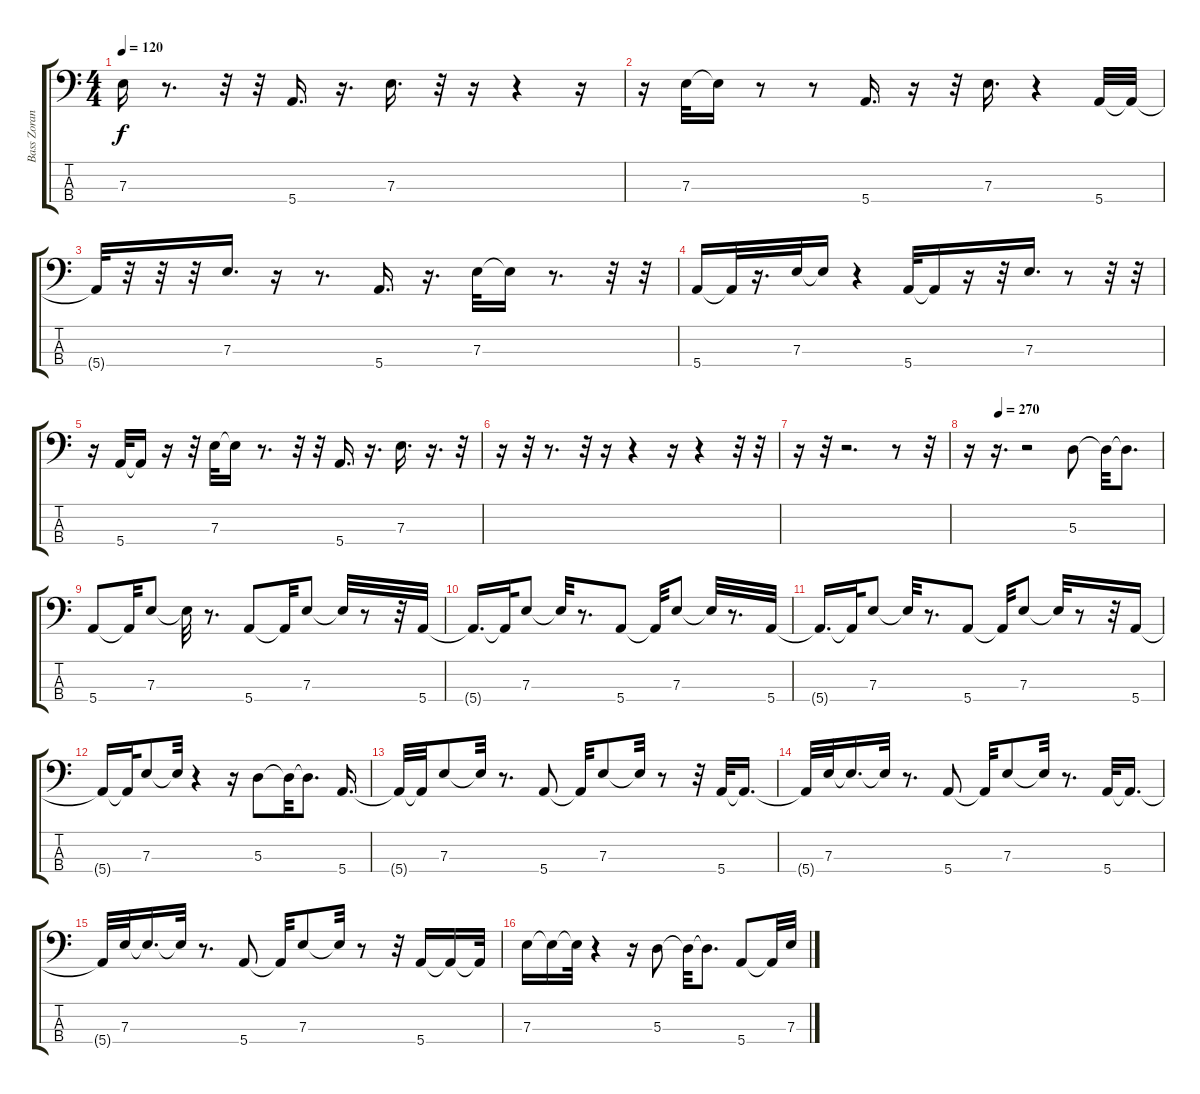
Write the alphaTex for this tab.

\track ("Bass Zoran Redzic" "Bass Zoran") {instrument electricbassfinger}
\staff {score tabs}
\tuning (G2 D2 A1 E1) {hide}
\ts (4 4)
\tempo 120
\clef f4
\ks c
7.3{t}.16{dy f} r.8{d} r.32 r.32 5.4.16{d} r.16{d} 7.3.16{d} r.32 r.16 r.4 r.16 |
r.16 7.3.32 7.3{t}.16 r.8 r.8 5.4.16{d} r.16 r.32 7.3.16{d} r.4 5.4.32 5.4{t}.32 |
5.4{t}.32 r.32 r.32 r.32 7.3.16{d} r.16 r.8{d} 5.4.16{d} r.16{d} 7.3.32 7.3{t}.16 r.8{d} r.32 r.32 |
5.4.16 5.4{t}.32 r.16{d} 7.3.32 7.3{t}.16 r.4 5.4.32 5.4{t}.16 r.16 r.32 7.3.16{d} r.8 r.32 r.32 |
r.16 5.4.32 5.4{t}.16 r.16 r.32 7.3.32 7.3{t}.16 r.8{d} r.32 r.32 5.4.16{d} r.16{d} 7.3.16{d} r.16{d} r.32 |
r.16 r.32 r.8{d} r.32 r.16 r.4 r.16 r.4 r.32 r.32 |
r.16 r.32 r.2{d} r.8 r.32 |
\tempo (270 0.15625)
r.16 r.16{d} r.2 5.3.8 5.3{t}.32 5.3{t}.8{d} |
5.4.8 5.4{t}.32 7.3.8 7.3{t}.32 r.8{d} 5.4.8 5.4{t}.32 7.3.8 7.3{t}.32 r.8 r.32 5.4.32 |
5.4{t}.16{d} 5.4{t}.32 7.3.8 7.3{t}.32 r.8{d} 5.4.8 5.4{t}.32 7.3.8 7.3{t}.32 r.8{d} 5.4.32 |
5.4{t}.16{d} 5.4{t}.32 7.3.8 7.3{t}.32 r.8{d} 5.4.8 5.4{t}.32 7.3.8 7.3{t}.32 r.8 r.32 5.4.16 |
5.4{t}.16 5.4{t}.32 7.3.8 7.3{t}.32 r.4 r.16 5.3.8 5.3{t}.32 5.3{t}.8{d} 5.4.16{d} |
5.4{t}.32 5.4{t}.32 7.3.8 7.3{t}.32 r.8{d} 5.4.8 5.4{t}.32 7.3.8 7.3{t}.32 r.8 r.32 5.4.32 5.4{t}.16{d} |
5.4{t}.32 7.3.32 7.3{t}.16{d} 7.3{t}.32 r.8{d} 5.4.8 5.4{t}.32 7.3.8 7.3{t}.32 r.8{d} 5.4.32 5.4{t}.16{d} |
5.4{t}.32 7.3.32 7.3{t}.16{d} 7.3{t}.32 r.8{d} 5.4.8 5.4{t}.32 7.3.8 7.3{t}.32 r.8 r.32 5.4.16 5.4{t}.16 5.4{t}.32 |
7.3.16 7.3{t}.16 7.3{t}.32 r.4 r.16 5.3.8 5.3{t}.32 5.3{t}.8{d} 5.4.8 5.4{t}.32 7.3.32
